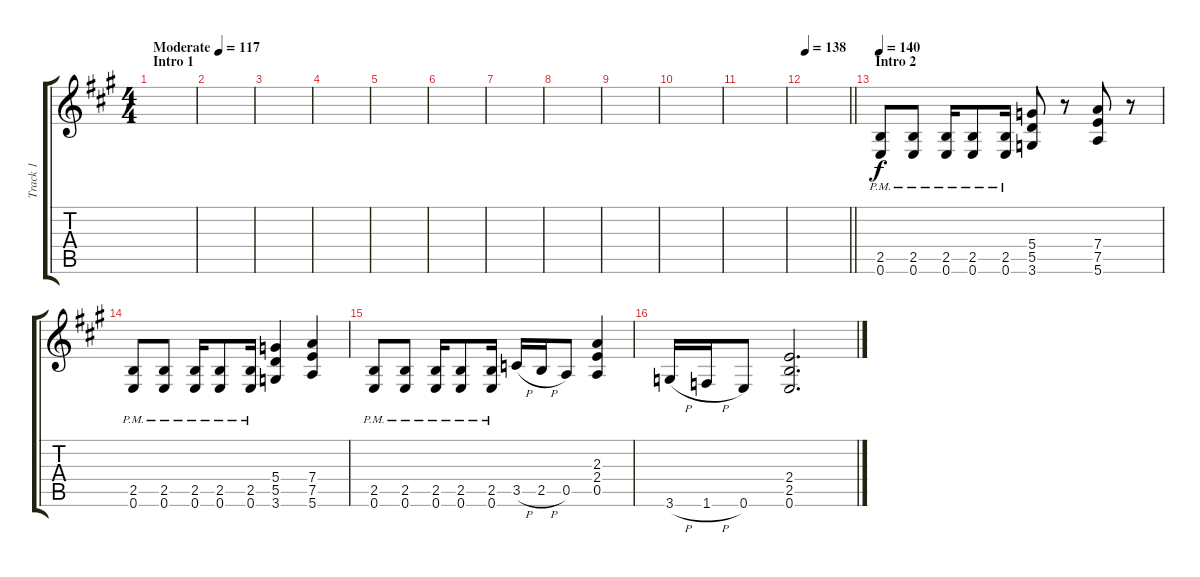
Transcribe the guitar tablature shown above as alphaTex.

\track ("Track 1" "Track 1") {instrument overdrivenguitar}
\staff {score tabs}
\tuning (E4 B3 G3 D3 A2 E2) {hide}
\ts (4 4)
\section ("" "Intro 1")
\tempo (117 "Moderate")
\clef g2
\ks a
|
|
|
|
|
|
|
|
|
|
|
\tempo 138
\barLineRight lightlight
|
\section ("" "Intro 2")
\tempo 140
(2.5{pm} 0.6{pm}).8 (2.5{pm} 0.6{pm}).8 (2.5{pm} 0.6{pm}).16 (2.5{pm} 0.6{pm}).8 (2.5{pm} 0.6{pm}).16 (5.4 5.5 3.6).8 r.8 (7.4 7.5 5.6).8 r.8 |
(2.5{pm} 0.6{pm}).8 (2.5{pm} 0.6{pm}).8 (2.5{pm} 0.6{pm}).16 (2.5{pm} 0.6{pm}).8 (2.5{pm} 0.6{pm}).16 (5.4 5.5 3.6).4 (7.4 7.5 5.6).4 |
(2.5{pm} 0.6{pm}).8 (2.5{pm} 0.6{pm}).8 (2.5{pm} 0.6{pm}).16 (2.5{pm} 0.6{pm}).8 (2.5{pm} 0.6{pm}).16 3.5{h}.16 2.5{h}.16 0.5.8 (2.3 2.4 0.5).4 |
3.6{h}.16 1.6{h}.16 0.6.8 (2.4 2.5 0.6).2{d}
